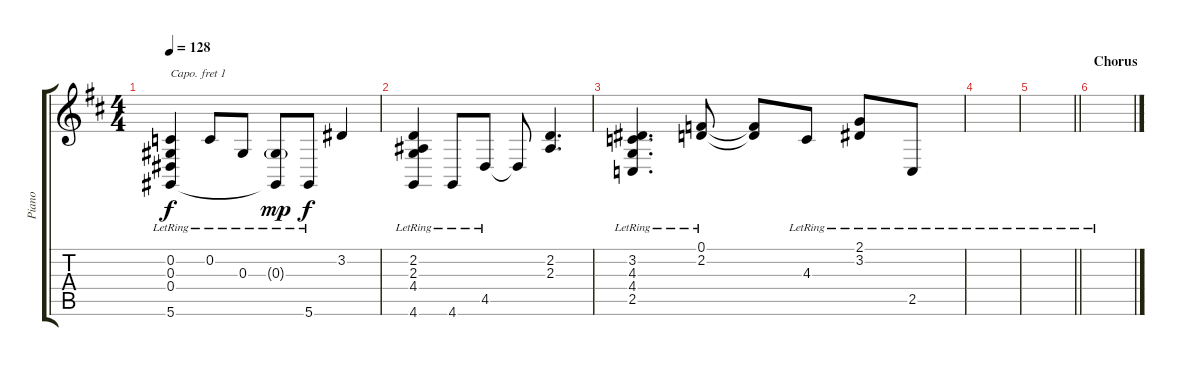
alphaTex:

\track ("Piano" "Piano") {instrument acousticgrandpiano}
\staff {score tabs}
\capo 1
\tuning (E4 B3 G3 D3 A2 D2) {hide}
\ts (4 4)
\tempo 128
\clef g2
\ks d
(0.2{lr} 0.3{lr} 0.4{lr} 5.6{lr}).4{dy f} 0.2{lr}.8 0.3{lr}.8 (0.3{g lr} 5.6{t}).8{dy mp} 5.6{lr}.8{dy f} 3.2.4 |
(2.2{lr} 2.3{lr} 4.4{lr} 4.6{lr}).4 4.6{lr}.8 4.5{lr}.8 4.5{t}.8 (2.2 2.3).4{d} |
(3.2{lr} 4.3{lr} 4.4{lr} 2.5{lr}).4{d} (0.1{lr} 2.2{lr}).8 (0.1{t} 2.2{t}).8 4.3{lr}.8 (2.1{lr} 3.2{lr}).8 2.5{lr}.8 |
|
\barLineRight lightlight
|
\section ("" "Chorus")
